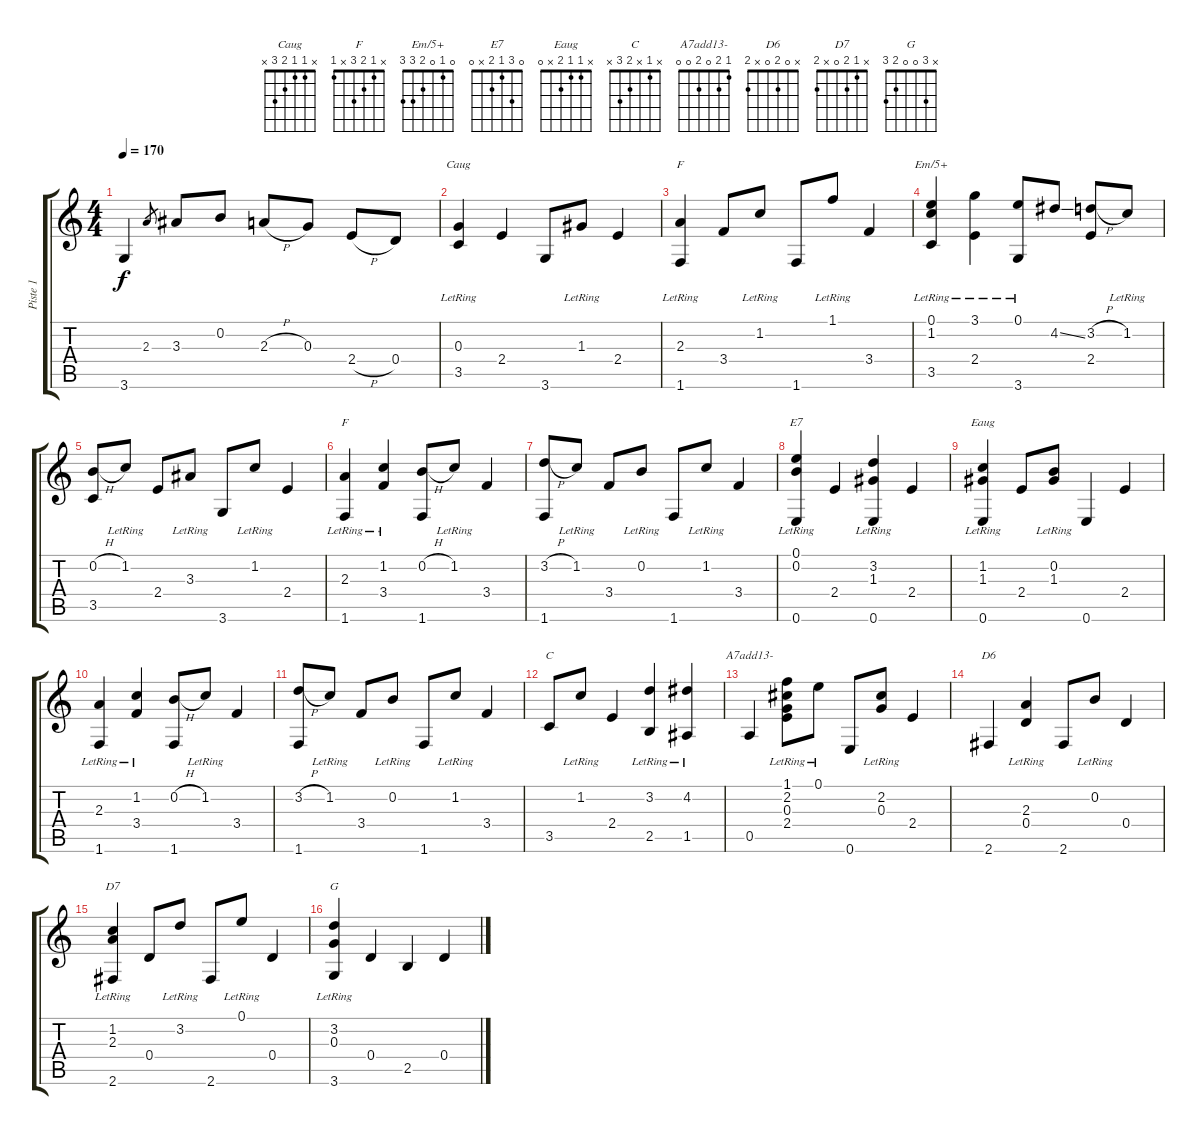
\track ("Piste 1" "Piste 1") {instrument electricbasspick}
\staff {score tabs}
\tuning (E4 B3 G3 D3 A2 E2) {hide}
\chord ("Caug" x 1 1 2 3 x)
\chord ("F" 1 1 2 3 x 1)
\chord ("Em/5+" 0 1 0 2 3 3)
\chord ("F" x 1 2 3 x 1)
\chord ("E7" 0 3 1 2 x 0)
\chord ("Eaug" x 1 1 2 x 0)
\chord ("C" x 1 x 2 3 x)
\chord ("A7add13-" 1 2 0 2 0 0)
\chord ("D6" x 0 2 0 x 2)
\chord ("D7" x 1 2 0 x 2)
\chord ("G" x 3 0 0 2 3)
\ts (4 4)
\tempo 170
\clef g2
\ks c
3.6.4{dy f} 2.3.8{gr} 3.3.8 0.2.8 2.3{h}.8 0.3.8 2.4{h}.8 0.4.8 |
(0.3{lr} 3.5).4{ch "Caug"} 2.4.4 3.6.8 1.3{lr}.8 2.4.4 |
(2.3{lr} 1.6).4{ch "F"} 3.4.8 1.2{lr}.8 1.6.8 1.1{lr}.8 3.4.4 |
(0.1{lr} 1.2{lr} 3.5).4{ch "Em/5+"} (3.1{lr} 2.4).4 (0.1{lr} 3.6).8 4.2{ss}.8 (3.2{h} 2.4).8 1.2{lr}.8 |
(0.2{h} 3.5).8 1.2{lr}.8 2.4.8 3.3{lr}.8 3.6.8 1.2{lr}.8 2.4.4 |
(2.3{lr} 1.6).4{ch "F"} (1.2{lr} 3.4).4 (0.2{h} 1.6).8 1.2{lr}.8 3.4.4 |
(3.2{h} 1.6).8 1.2{lr}.8 3.4.8 0.2{lr}.8 1.6.8 1.2{lr}.8 3.4.4 |
(0.1{lr} 0.2{lr} 0.6).4{ch "E7"} 2.4.4 (3.2{lr} 1.3{lr} 0.6).4 2.4.4 |
(1.2{lr} 1.3{lr} 0.6).4{ch "Eaug"} 2.4.8 (0.2{lr} 1.3{lr}).8 0.6.4 2.4.4 |
(2.3{lr} 1.6).4 (1.2{lr} 3.4).4 (0.2{h} 1.6).8 1.2{lr}.8 3.4.4 |
(3.2{h} 1.6).8 1.2{lr}.8 3.4.8 0.2{lr}.8 1.6.8 1.2{lr}.8 3.4.4 |
3.5.8{ch "C"} 1.2{lr}.8 2.4.4 (3.2{lr} 2.5).4 (4.2{lr} 1.5).4 |
0.5.4{ch "A7add13-"} (1.1{lr} 2.2{lr} 0.3{lr} 2.4).8 0.1{lr}.8 0.6.8 (2.2{lr} 0.3{lr}).8 2.4.4 |
2.6.4{ch "D6"} (2.3{lr} 0.4).4 2.6.8 0.2{lr}.8 0.4.4 |
(1.2{lr} 2.3{lr} 2.6).4{ch "D7"} 0.4.8 3.2{lr}.8 2.6.8 0.1{lr}.8 0.4.4 |
(3.2{lr} 0.3{lr} 3.6).4{ch "G"} 0.4.4 2.5.4 0.4.4
